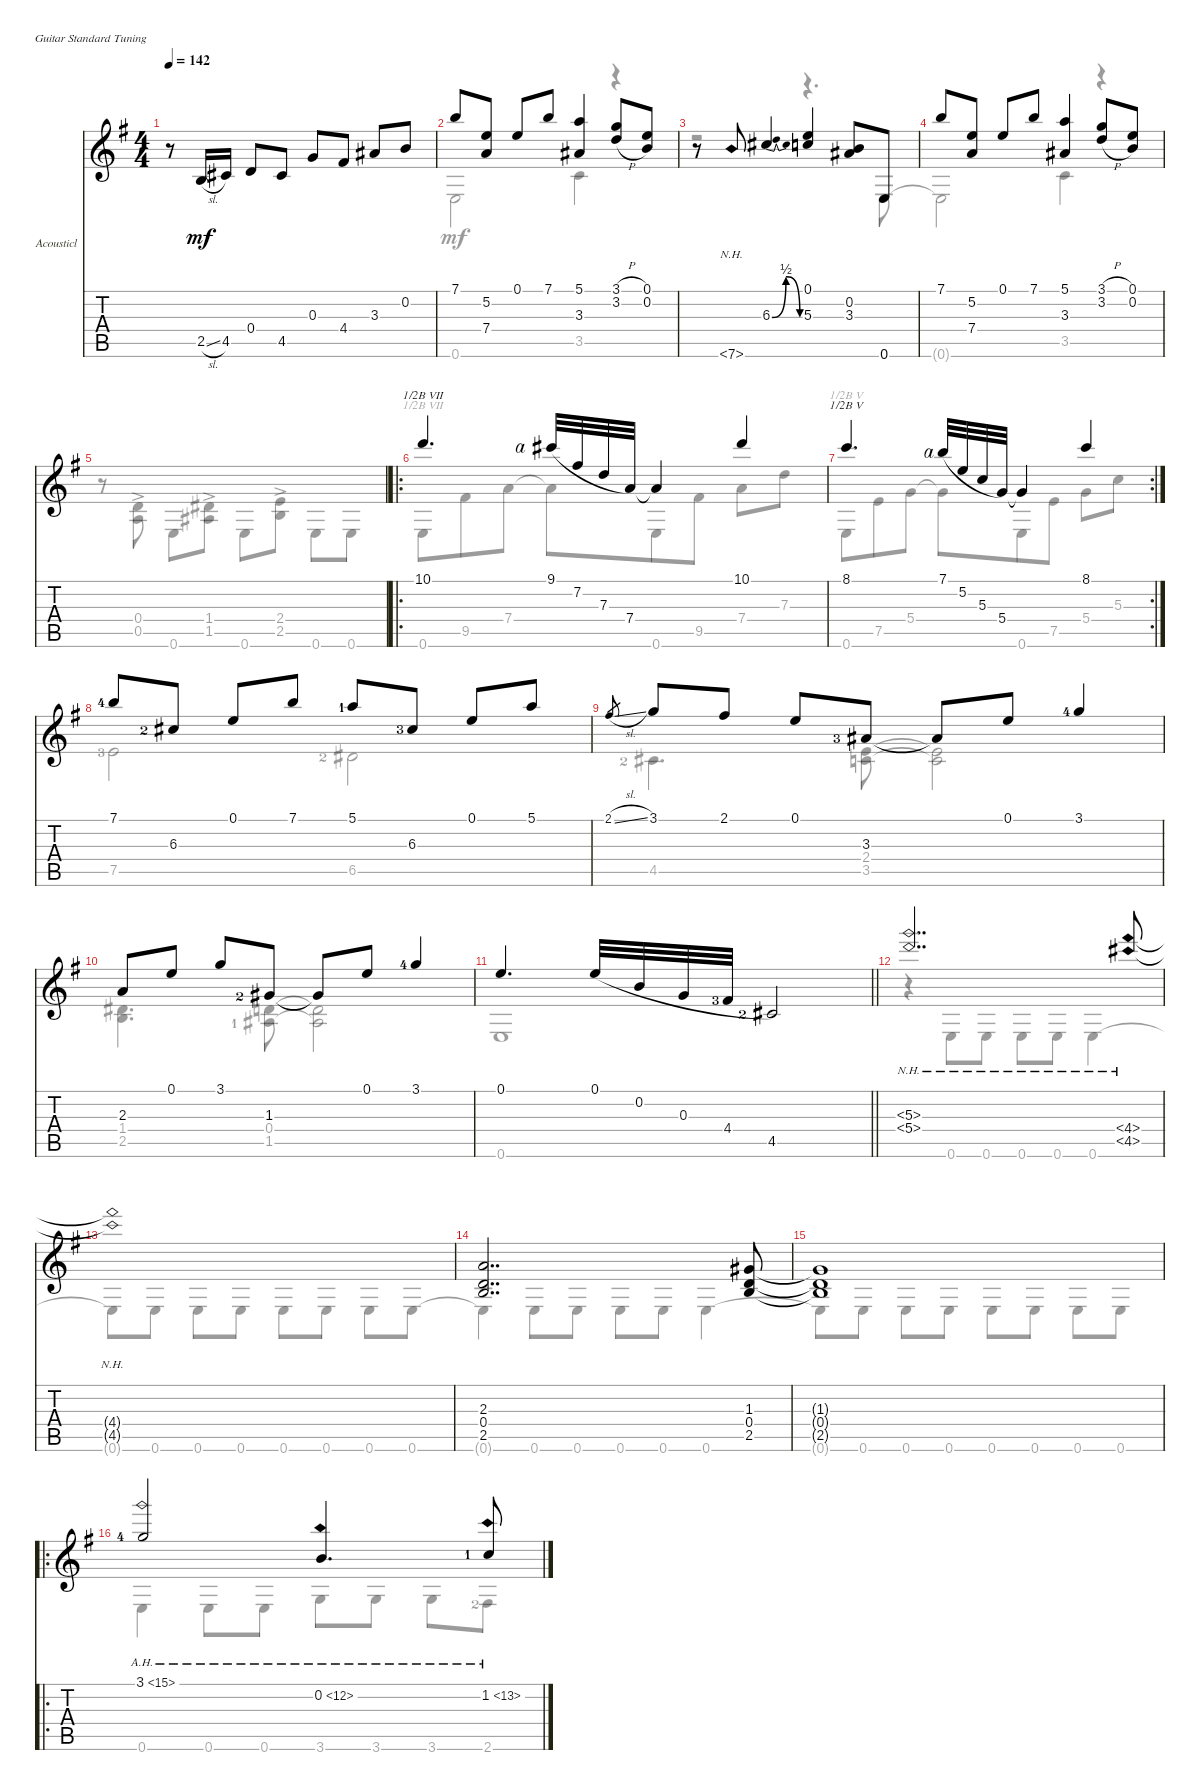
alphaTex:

\defaultSystemsLayout 4
\bracketExtendMode nobrackets
\firstSystemTrackNameOrientation horizontal
\otherSystemsTrackNameOrientation horizontal
\track ("Acousticl Guitar" "Acousticl ") {instrument acousticguitarsteel}
\staff {score tabs}
\tuning (E4 B3 G3 D3 A2 E2)
\voice
\ts (4 4)
\tempo 142
\clef g2
\ks eminor
r.8{dy mf} 2.5{sl}.16 4.5.16 0.4.8 4.5.8 0.3.8 4.4.8 3.3.8 0.2.8 |
7.1.8 (5.2 7.4).8 0.1.8 7.1.8 (5.1 3.3).4 (3.1{h} 3.2{h}).8 (0.1 0.2).8 |
r.8 7.6{nh}.8 6.3{be (bendrelease 0 0 10.2 2 20.4 2 30 0)}.4 (5.3 0.1).4 (3.3 0.2).8 0.6.8 |
7.1.8 (5.2 7.4).8 0.1.8 7.1.8 (5.1 3.3).4 (3.1{h} 3.2{h}).8 (0.1 0.2).8 |
|
\ro
\beaming (8 3 3 2)
10.1.4{d barre (7 half)} 9.1{rf 4}.32{legatoorigin} 7.2.32{legatoorigin} 7.3.32{legatoorigin} 7.4.32 7.4{t}.4 10.1.4 |
\rc 2
8.1.4{d barre (5 half)} 7.1{rf 4}.32{legatoorigin} 5.2.32{legatoorigin} 5.3.32{legatoorigin} 5.4.32 5.4{t}.4 8.1.4 |
\beaming (8 2 2 2 2)
\scale
0.316194 7.1{lf 5}.8 6.3{lf 3}.8 0.1.8 7.1.8 5.1{lf 2}.8 6.3{lf 4}.8 0.1.8 5.1.8 |
\scale
0.379466 2.1{sl}.8{gr} 3.1.8 2.1.8 0.1.8 3.3{lf 4}.8 3.3{t}.8 0.1.8 3.1{lf 5}.4 |
\scale
0.304453 2.3.8 0.1.8 3.1.8 1.3{lf 3}.8 1.3{t}.8 0.1.8 3.1{lf 5}.4 |
\scale
0.621757
\barLineRight lightlight
0.1.4{d} 0.1.32{legatoorigin} 0.2.32{legatoorigin} 0.3.32{legatoorigin} 4.4{lf 4}.32{legatoorigin} 4.5{lf 3}.2 |
\scale
0.205048 (5.3{nh} 5.4{nh}).2{dd} (4.4{nh} 4.5{nh}).8 |
\scale
0.17245 (4.4{nh t} 4.5{nh t}).1 |
(2.5 0.4 2.3).2{dd} (2.5 0.4 1.3).8 |
(2.5{t} 0.4{t} 1.3{t}).1{lyrics (0 "") lyrics (1 "") lyrics (2 "") lyrics (3 "") lyrics (4 "")} |
\ro
3.1{ah 12 lf 5}.2{lyrics (0 "") lyrics (1 "") lyrics (2 "") lyrics (3 "") lyrics (4 "")} 0.2{ah 12}.4{d} 1.2{ah 12 lf 2}.8
\voice
\clef g2
\ottava regular
\simile none
\ks eminor
|
0.6.2 3.5.4 r.4 |
r.2 r.4{d} 0.6.8 |
0.6{t}.2 3.5.4 r.4 |
r.8 (0.5{ac} 0.4).8 0.6.8 (1.4 1.5{ac}).8 0.6.8 (2.4 2.5{ac}).8 0.6.8 0.6.8 |
0.6.8{barre (7 half)} 9.5.8 7.4.8 7.4{t}.8 0.6.8 9.5.8 7.4.8 7.3.8 |
0.6.8{barre (5 half)} 7.5.8 5.4.8 5.4{t}.8 0.6.8 7.5.8 5.4.8 5.3.8 |
\scale
0.316194 7.5{lf 4}.2 6.5{lf 3}.2 |
\scale
0.379466 4.5{lf 3}.4{d} (3.5 2.4).8 (2.4{t} 3.5{t}).2 |
\scale
0.304453 (2.5 1.4).4{d} (1.5{lf 2} 0.4).8 (1.5{t} 0.4{t}).2 |
\scale
0.621757
\barLineRight lightlight
0.6.1 |
\scale
0.205048 r.4 0.6.8 0.6.8 0.6.8 0.6.8 0.6.4 |
\scale
0.17245 0.6{t}.8 0.6.8 0.6.8 0.6.8 0.6.8 0.6.8 0.6.8 0.6.8 |
0.6{t}.4 0.6.8 0.6.8 0.6.8 0.6.8 0.6.4 |
0.6{t}.8 0.6.8 0.6.8 0.6.8 0.6.8 0.6.8 0.6.8 0.6.8 |
0.6.4 0.6.8 0.6.8 3.6.8 3.6.8 3.6.8 2.6{lf 3}.8
